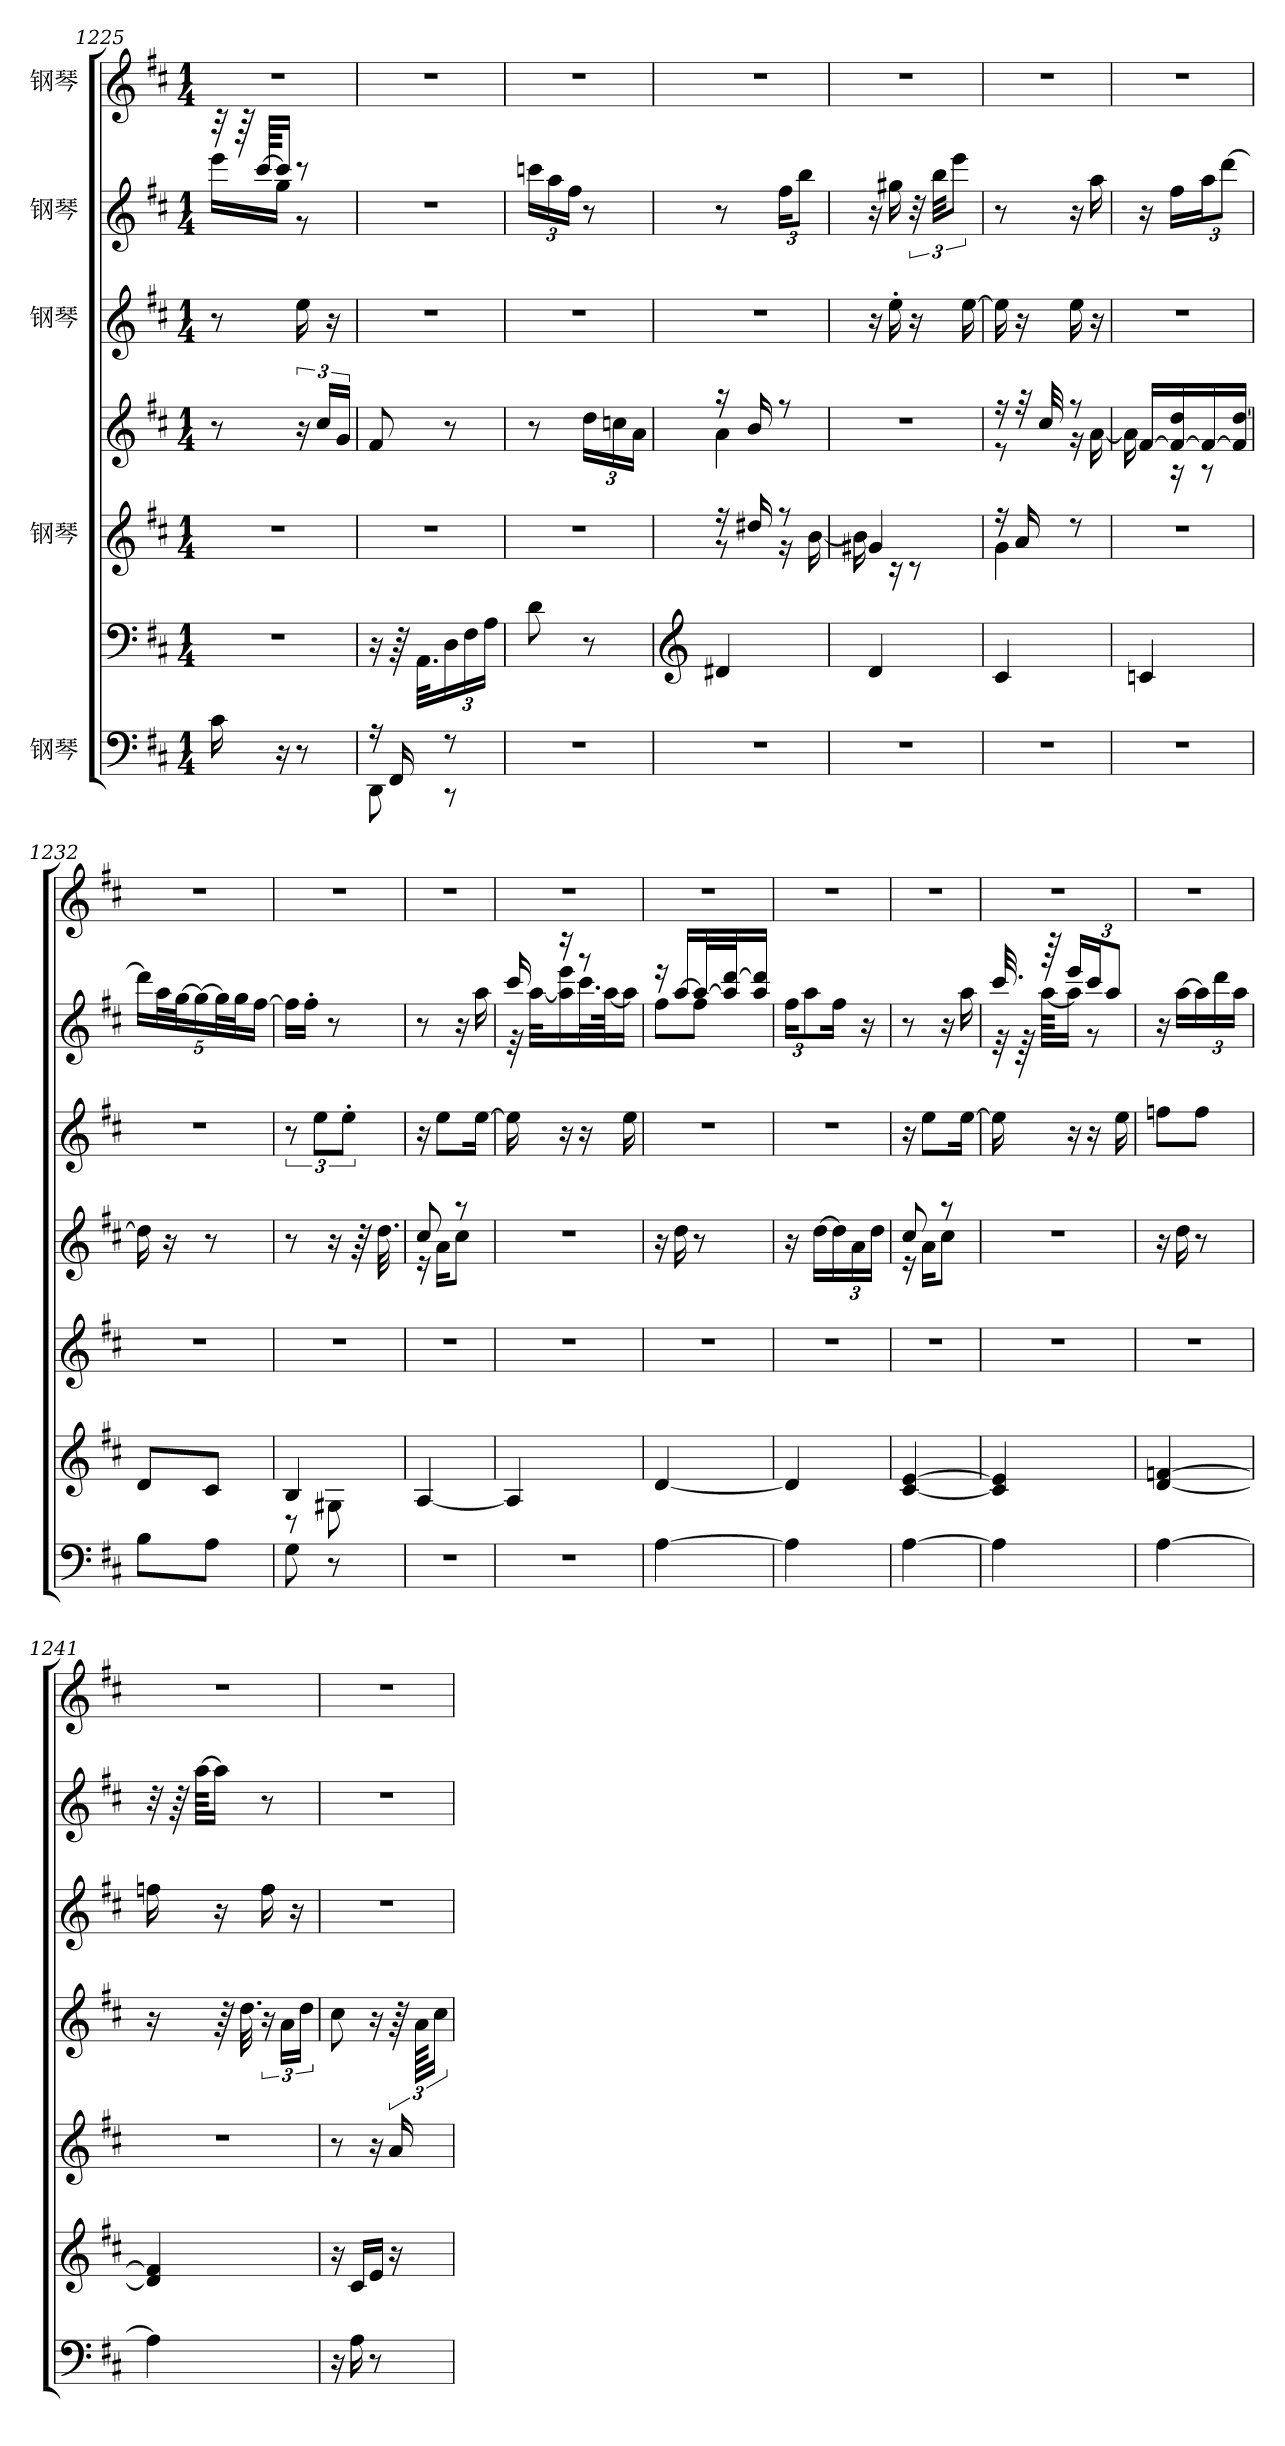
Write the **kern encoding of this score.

**kern	**kern	**kern	**kern	**kern	**kern	**kern
*part5	*part5	*part4	*part4	*part3	*part2	*part1
*staff7	*staff6	*staff5	*staff4	*staff3	*staff2	*staff1
*I"钢琴	*	*I"钢琴	*	*I"钢琴	*I"钢琴	*I"钢琴
*clefF4	*clefF4	*clefG2	*clefG2	*clefG2	*clefG2	*clefG2
*k[f#c#]	*k[f#c#]	*k[f#c#]	*k[f#c#]	*k[f#c#]	*k[f#c#]	*k[f#c#]
*M1/4	*M1/4	*M1/4	*M1/4	*M1/4	*M1/4	*M1/4
=1225	=1225	=1225	=1225	=1225	=1225	=1225
*	*	*	*	*	*^	*
16c#\	4r	4r	8r	8r	32r	16eee\LL	4r
.	.	.	.	.	64r	.	.
.	.	.	.	.	[64ccc#/KKLL	.	.
16r	.	.	.	.	16ccc#/JJ]	16gg\JJ	.
8r	.	.	24r	16ee\	8r	8r	.
.	.	.	24cc#/LL	.	.	.	.
.	.	.	.	16r	.	.	.
.	.	.	24g/JJ	.	.	.	.
*	*	*	*	*	*v	*v	*
=1226	=1226	=1226	=1226	=1226	=1226	=1226
*^	*	*	*	*	*	*
16r	8DD\	16r	4r	8f#/	4r	4r	4r
16FF#/	.	64r	.	.	.	.	.
.	.	32.AA\KLL	.	.	.	.	.
*	*	*Xbrackettup	*	*	*	*	*
8r	8r	24D\	.	8r	.	.	.
.	.	24F#\	.	.	.	.	.
.	.	24A\JJ	.	.	.	.	.
*v	*v	*	*	*	*	*	*
=1227	=1227	=1227	=1227	=1227	=1227	=1227
*	*	*	*	*	*Xbrackettup	*
4r	8d\	4r	8r	4r	24cccn\LL	4r
.	.	.	.	.	24aa\	.
.	.	.	.	.	24ff#\JJ	.
*	*	*	*Xbrackettup	*	*	*
.	8r	.	24dd\LL	.	8r	.
.	.	.	24ccn\	.	.	.
.	.	.	24a\JJ	.	.	.
=1228	=1228	=1228	=1228	=1228	=1228	=1228
*	*clefG2	*	*	*	*	*
*	*	*^	*^	*	*	*
4r	4d#X/	16r	8r	16r	4a\	4r	8r	4r
.	.	16dd#X/	.	16b/	.	.	.	.
.	.	8r	16r	8r	.	.	24ff#\KL	.
.	.	.	.	.	.	.	12bb\J	.
.	.	.	[16b\	.	.	.	.	.
*	*	*	*	*v	*v	*	*	*
!!LO:PB:g=z
=1229	=1229	=1229	=1229	=1229	=1229	=1229	=1229
4r	4d/	4g#X/	16b\]	4r	16r	16r	4r
.	.	.	16r	.	16ee'\	16gg#X\	.
*	*	*	*	*	*	*brackettup	*
.	.	.	8r	.	16r	48r	.
.	.	.	.	.	.	48bb\KKL	.
.	.	.	.	.	.	12eee\J	.
.	.	.	.	.	[16ee\	.	.
=1230	=1230	=1230	=1230	=1230	=1230	=1230	=1230
*	*	*	*	*^	*	*	*
4r	4c#/	16r	4g\	16r	8r	16ee\]	8r	4r
.	.	16a/	.	32r	.	16r	.	.
.	.	.	.	32cc#/	.	.	.	.
.	.	8r	.	8r	16r	16ee\	16r	.
.	.	.	.	.	[16a\	16r	16aa\	.
*	*	*v	*v	*	*	*	*	*
=1231	=1231	=1231	=1231	=1231	=1231	=1231	=1231
4r	4cn/	4r	[16f#/LL	16a\]	4r	16r	4r
.	.	.	16f#/_ 16dd/	16r	.	16ff#\LL	.
*	*	*	*	*	*	*Xbrackettup	*
.	.	.	16f#/_	8r	.	24aa\J	.
.	.	.	.	.	.	[12ddd\J	.
.	.	.	16f#/] [16dd/JJ	.	.	.	.
*	*	*	*v	*v	*	*	*
=1232	=1232	=1232	=1232	=1232	=1232	=1232
8B\L	8d/L	4r	16dd\]	4r	20ddd\LL]	4r
.	.	.	.	.	40aa\L	.
.	.	.	16r	.	.	.
.	.	.	.	.	[40gg\J	.
.	.	.	.	.	20gg\_	.
8A\J	8c#/J	.	8r	.	.	.
.	.	.	.	.	40gg\L]	.
.	.	.	.	.	40gg\J	.
.	.	.	.	.	[20ff#\JJ	.
=1233	=1233	=1233	=1233	=1233	=1233	=1233
*	*^	*	*	*	*	*
8G\	4B/	8r	4r	8r	12r	16ff#\LL]	4r
.	.	.	.	.	.	16ff#'\JJ	.
.	.	.	.	.	12ee\L	.	.
8r	.	8G#X\	.	16r	.	8r	.
.	.	.	.	.	12ee'\J	.	.
.	.	.	.	64r	.	.	.
.	.	.	.	32.dd\	.	.	.
*	*v	*v	*	*	*	*	*
!!LO:PB:g=z
=1234	=1234	=1234	=1234	=1234	=1234	=1234
*	*	*	*^	*	*	*
4r	[4A/	4r	8cc#/	16r	16r	8r	4r
.	.	.	.	16a\KL	8ee\L	.	.
.	.	.	8r	8cc#\J	.	16r	.
.	.	.	.	.	[16ee\Jk	16aa\	.
*	*	*	*v	*v	*	*	*
=1235	=1235	=1235	=1235	=1235	=1235	=1235
*	*	*	*	*	*^	*
4r	4A/]	4r	4r	16ee\]	16ccc#/	32r	4r
.	.	.	.	.	.	[32aa\KLL	.
.	.	.	.	16r	16r	16aa\] 16eee\	.
.	.	.	.	16r	8r	32.ccc#\L	.
.	.	.	.	.	.	[64aa\JK	.
.	.	.	.	16ee\	.	16aa\JJ]	.
=1236	=1236	=1236	=1236	=1236	=1236	=1236	=1236
[4A\	[4d/	4r	16r	4r	16r	8ff#\L	4r
.	.	.	16dd\	.	[16aa/LL	.	.
.	.	.	8r	.	32aa/L_	8ff#\J	.
.	.	.	.	.	32aa/] [32ddd/J	.	.
.	.	.	.	.	16aa/ 16ddd/]JJ	.	.
*	*	*	*	*	*v	*v	*
=1237	=1237	=1237	=1237	=1237	=1237	=1237
4A\]	4d/]	4r	16r	4r	24ff#\KL	4r
.	.	.	.	.	12aa\	.
.	.	.	[16dd\LL	.	.	.
.	.	.	24dd\]	.	16ff#\Jk	.
.	.	.	24a\	.	.	.
.	.	.	.	.	16r	.
.	.	.	24dd\JJ	.	.	.
=1238	=1238	=1238	=1238	=1238	=1238	=1238
*	*	*	*^	*	*	*
[4A\	[4c#/ [4e/	4r	8cc#/	16r	16r	8r	4r
.	.	.	.	16a\KL	8ee\L	.	.
.	.	.	8r	8cc#\J	.	16r	.
.	.	.	.	.	[16ee\Jk	16aa\	.
*	*	*	*v	*v	*	*	*
!!LO:PB:g=z
=1239	=1239	=1239	=1239	=1239	=1239	=1239
*	*	*	*	*	*^	*
4A\]	4c#/] 4e/]	4r	4r	16ee\]	32.ccc#/	32r	4r
.	.	.	.	.	.	64r	.
.	.	.	.	.	64r	[64aa\KKLL	.
.	.	.	.	16r	16eee/LL	16aa\JJ]	.
.	.	.	.	16r	24ccc#/J	8r	.
.	.	.	.	.	12aa/J	.	.
.	.	.	.	16ee\	.	.	.
*	*	*	*	*	*v	*v	*
=1240	=1240	=1240	=1240	=1240	=1240	=1240
[4A\	[4d/ [4fn/	4r	16r	8ffn\L	16r	4r
.	.	.	16dd\	.	[16aa\LL	.
.	.	.	8r	8ff\J	24aa\]	.
.	.	.	.	.	24ddd\	.
.	.	.	.	.	24aa\JJ	.
=1241	=1241	=1241	=1241	=1241	=1241	=1241
4A\]	4d/] 4f/]	4r	16r	16ffn\	32r	4r
.	.	.	.	.	64r	.
.	.	.	.	.	[64aa\KKLL	.
.	.	.	64r	16r	16aa\JJ]	.
.	.	.	32.dd\	.	.	.
*	*	*	*brackettup	*	*	*
.	.	.	24r	16ff\	8r	.
.	.	.	24a\LL	.	.	.
.	.	.	.	16r	.	.
.	.	.	24dd\JJ	.	.	.
=1242	=1242	=1242	=1242	=1242	=1242	=1242
16r	16r	8r	8cc#\	4r	4r	4r
16A\	16c#/LL	.	.	.	.	.
8r	16e/JJ	16r	16r	.	.	.
.	16r	16a/	96r	.	.	.
.	.	.	96a\KKLL	.	.	.
.	.	.	24cc#\JJ	.	.	.
=	=	=	=	=	=	=
*-	*-	*-	*-	*-	*-	*-
